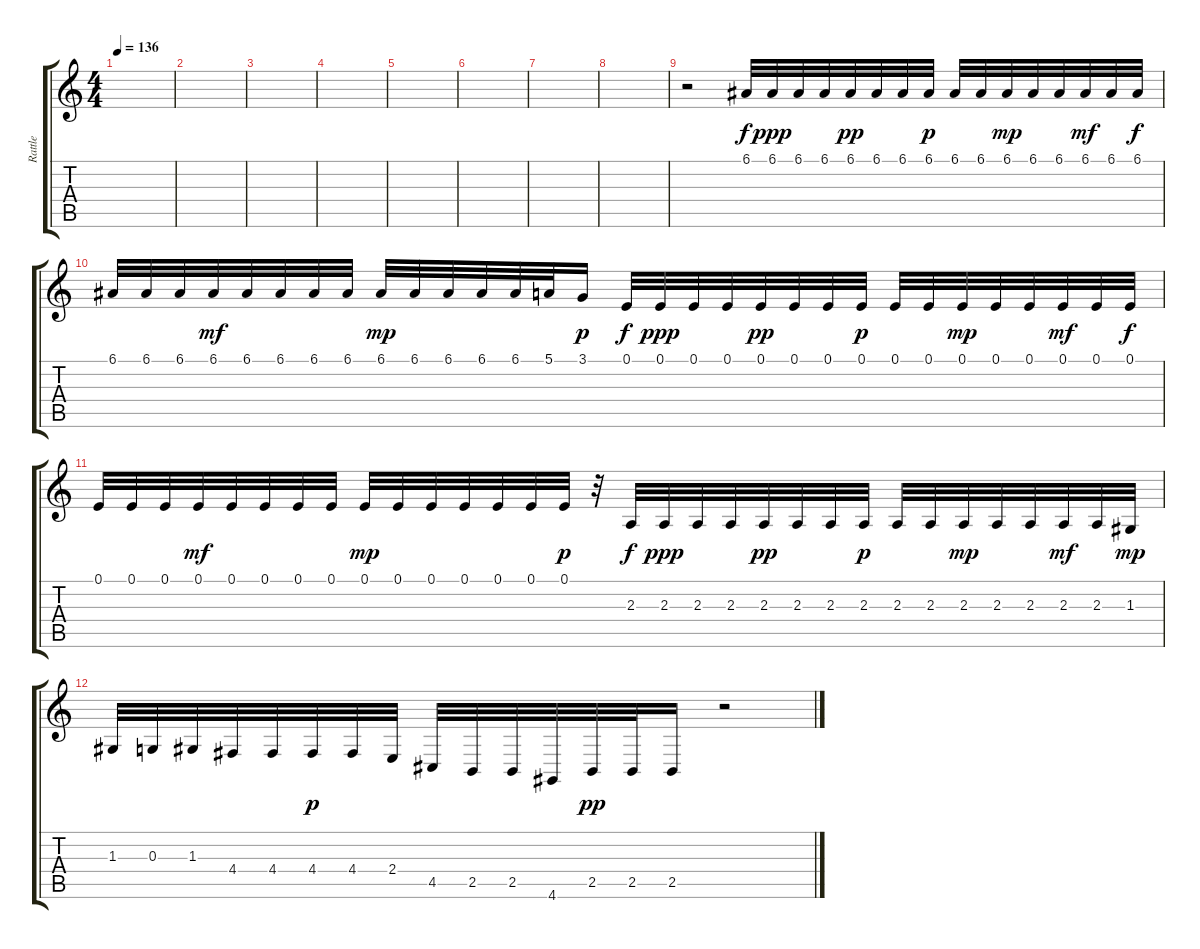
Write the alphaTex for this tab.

\track ("Rattle" "Rattle") {instrument woodblock}
\staff {score tabs}
\tuning (E4 B3 G3 D3 A2 E2) {hide}
\ts (4 4)
\tempo 136
\clef g2
\ks c
|
|
|
|
|
|
|
|
r.2 6.1.32{dy f} 6.1.32{dy ppp} 6.1.32 6.1.32 6.1.32{dy pp} 6.1.32 6.1.32 6.1.32{dy p} 6.1.32 6.1.32 6.1.32{dy mp} 6.1.32 6.1.32 6.1.32{dy mf} 6.1.32 6.1.32{dy f} |
6.1.32 6.1.32 6.1.32 6.1.32{dy mf} 6.1.32 6.1.32 6.1.32 6.1.32 6.1.32{dy mp} 6.1.32 6.1.32 6.1.32 6.1.32 5.1.32 3.1.16{dy p} 0.1.32{dy f} 0.1.32{dy ppp} 0.1.32 0.1.32 0.1.32{dy pp} 0.1.32 0.1.32 0.1.32{dy p} 0.1.32 0.1.32 0.1.32{dy mp} 0.1.32 0.1.32 0.1.32{dy mf} 0.1.32 0.1.32{dy f} |
0.1.32 0.1.32 0.1.32 0.1.32{dy mf} 0.1.32 0.1.32 0.1.32 0.1.32 0.1.32{dy mp} 0.1.32 0.1.32 0.1.32 0.1.32 0.1.32 0.1.32{dy p} r.32 2.3.32{dy f} 2.3.32{dy ppp} 2.3.32 2.3.32 2.3.32{dy pp} 2.3.32 2.3.32 2.3.32{dy p} 2.3.32 2.3.32 2.3.32{dy mp} 2.3.32 2.3.32 2.3.32{dy mf} 2.3.32 1.3.32{dy mp} |
1.3.32 0.3.32 1.3.32 4.4.32 4.4.32 4.4.32{dy p} 4.4.32 2.4.32 4.5.32 2.5.32 2.5.32 4.6.32 2.5.32{dy pp} 2.5.32 2.5.16 r.2
